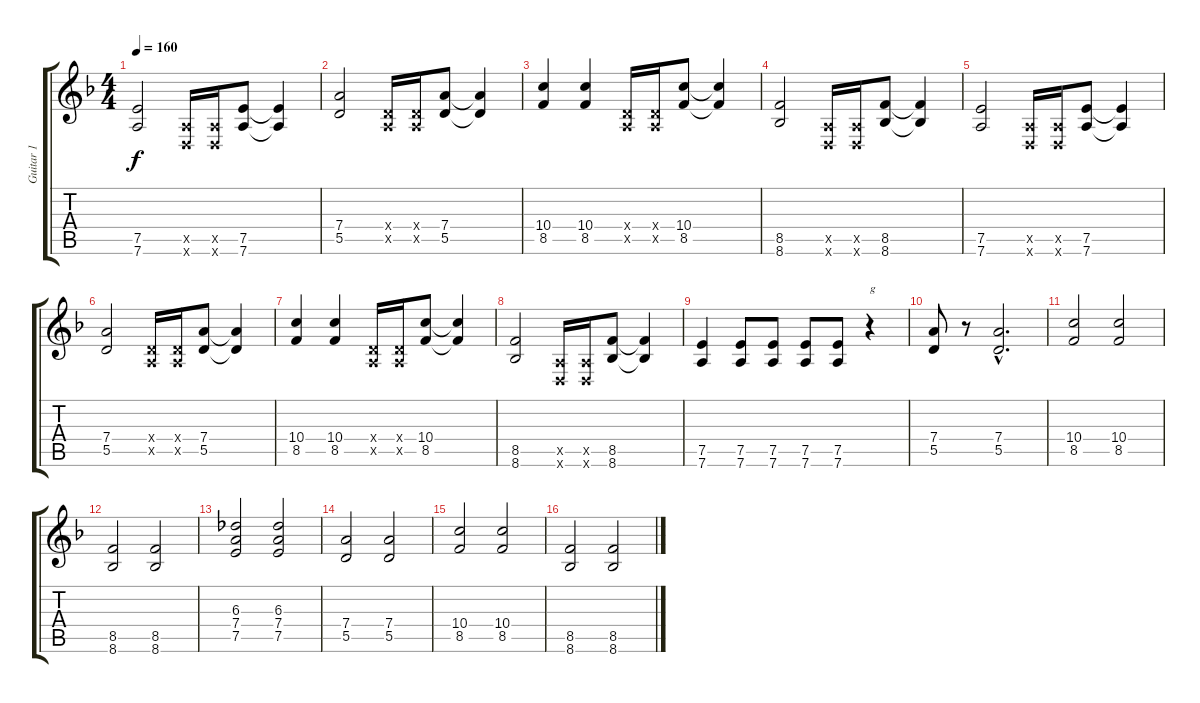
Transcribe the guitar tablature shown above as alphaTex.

\track ("Guitar 1" "Guitar 1") {instrument distortionguitar}
\staff {score tabs}
\tuning (E4 B3 G3 D3 A2 D2) {hide}
\ts (4 4)
\tempo 160
\clef g2
\ks f
(7.5 7.6).2{dy f} (0.5{x} 0.6{x}).16 (0.5{x} 0.6{x}).16 (7.5 7.6).8 (7.5{t} 7.6{t}).4 |
(7.4 5.5).2 (0.4{x} 0.5{x}).16 (0.4{x} 0.5{x}).16 (7.4 5.5).8 (7.4{t} 5.5{t}).4 |
(10.4 8.5).4 (10.4 8.5).4 (0.4{x} 0.5{x}).16 (0.4{x} 0.5{x}).16 (10.4 8.5).8 (10.4{t} 8.5{t}).4 |
(8.5 8.6).2 (0.5{x} 0.6{x}).16 (0.5{x} 0.6{x}).16 (8.5 8.6).8 (8.5{t} 8.6{t}).4 |
(7.5 7.6).2 (0.5{x} 0.6{x}).16 (0.5{x} 0.6{x}).16 (7.5 7.6).8 (7.5{t} 7.6{t}).4 |
(7.4 5.5).2 (0.4{x} 0.5{x}).16 (0.4{x} 0.5{x}).16 (7.4 5.5).8 (7.4{t} 5.5{t}).4 |
(10.4 8.5).4 (10.4 8.5).4 (0.4{x} 0.5{x}).16 (0.4{x} 0.5{x}).16 (10.4 8.5).8 (10.4{t} 8.5{t}).4 |
(8.5 8.6).2 (0.5{x} 0.6{x}).16 (0.5{x} 0.6{x}).16 (8.5 8.6).8 (8.5{t} 8.6{t}).4 |
(7.5 7.6).4 (7.5 7.6).8 (7.5 7.6).8 (7.5 7.6).8 (7.5 7.6).8 r.4{txt "g"} |
(7.4 5.5).8 r.8 (7.4{hac} 5.5{hac}).2{d} |
(10.4 8.5).2 (10.4 8.5).2 |
(8.5 8.6).2 (8.5 8.6).2 |
(6.3 7.4 7.5).2 (6.3 7.4 7.5).2 |
(7.4 5.5).2 (7.4 5.5).2 |
(10.4 8.5).2 (10.4 8.5).2 |
(8.5 8.6).2 (8.5 8.6).2
